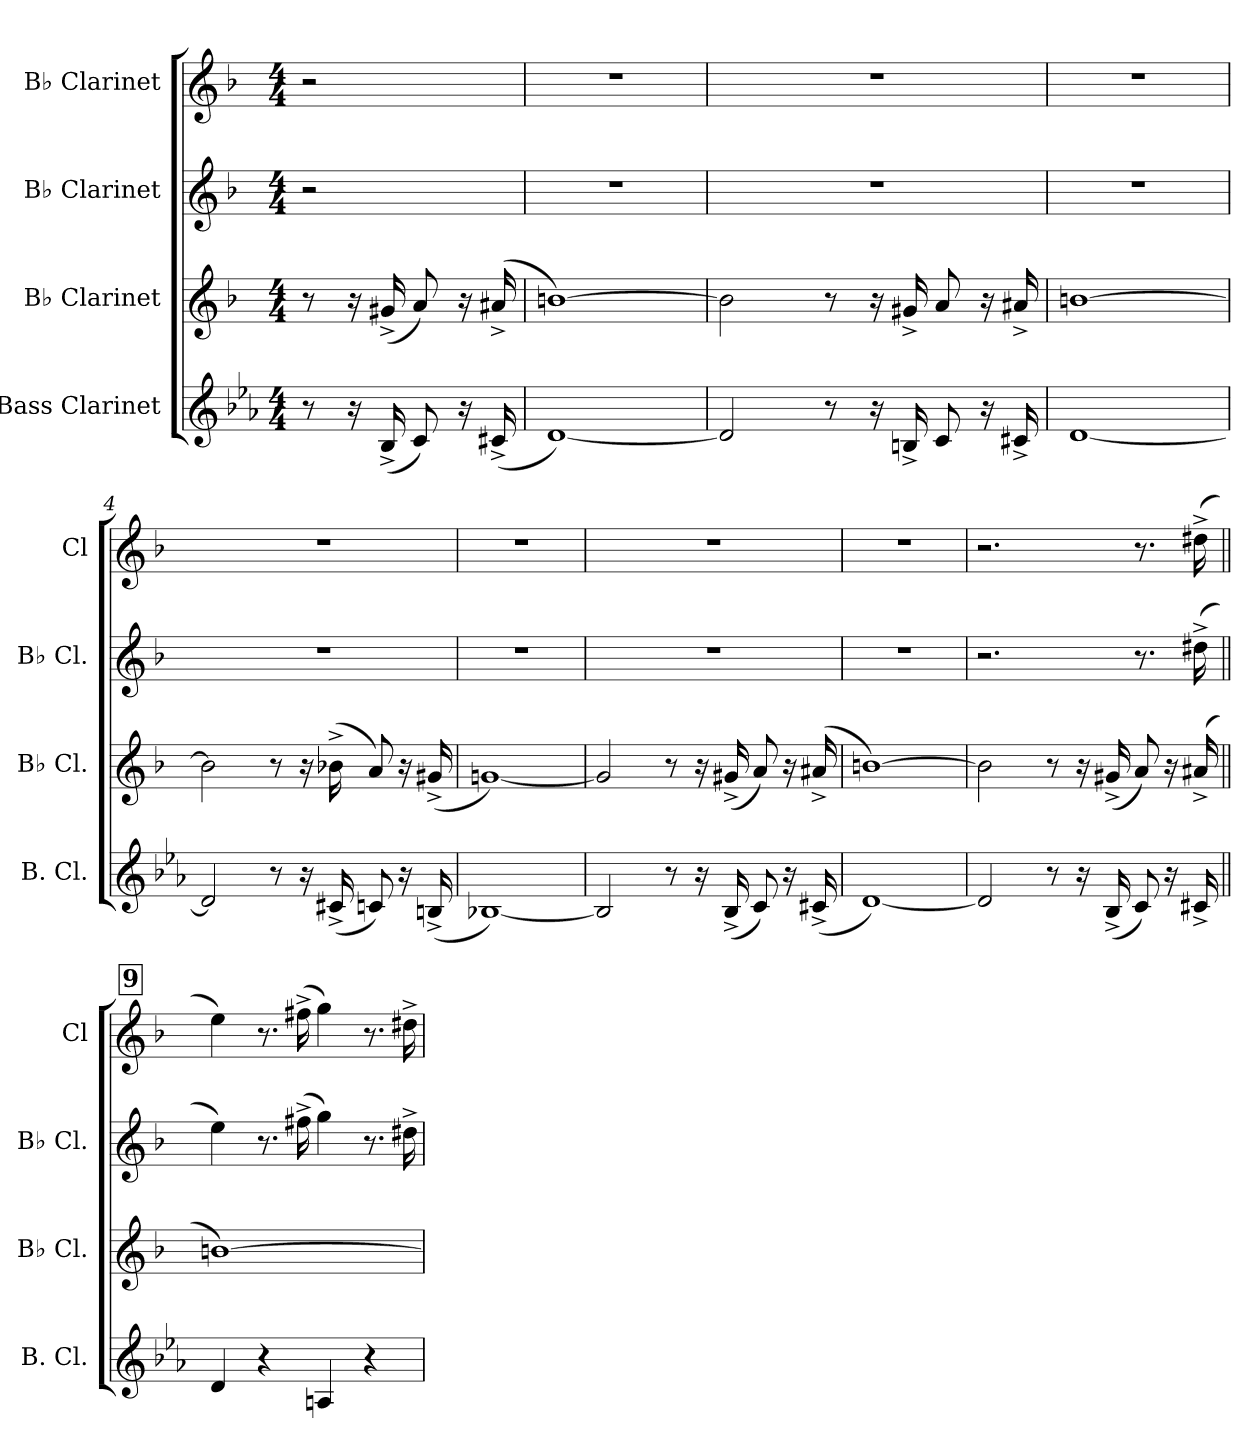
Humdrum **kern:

**kern	**kern	**kern	**kern
*part4	*part3	*part2	*part1
*staff4	*staff3	*staff2	*staff1
*I"Bass Clarinet	*I"B♭ Clarinet	*I"B♭ Clarinet	*I"B♭ Clarinet
*I'B. Cl.	*I'B♭ Cl.	*I'B♭ Cl.	*I'Cl
*clefG2	*clefG2	*clefG2	*clefG2
*ITrd8c14	*ITrd1c2	*ITrd1c2	*ITrd1c2
*k[b-e-a-]	*k[b-e-a-]	*k[b-e-a-]	*k[b-e-a-]
*M4/4	*M4/4	*M4/4	*M4/4
=	=	=	=
8r	8r	2r	2r
16r	16r	.	.
(16BB-^/	(16f#X^/	.	.
8C/)	8g/)	.	.
16r	16r	.	.
(16C#X^/	(16g#X^/	.	.
=1	=1	=1	=1
[1D)	[1an)	1r	1r
=2	=2	=2	=2
2D/]	2a\]	1r	1r
8r	8r	.	.
16r	16r	.	.
16BBn^/	16f#X^/	.	.
8C/	8g/	.	.
16r	16r	.	.
16C#X^/	16g#X^/	.	.
=3	=3	=3	=3
[1D	[1an	1r	1r
=4	=4	=4	=4
2D/]	2a\]	1r	1r
8r	8r	.	.
16r	16r	.	.
(16C#X^/	(16a-X^\	.	.
8Cn/)	8g/)	.	.
16r	16r	.	.
(16BBn^/	(16f#X^/	.	.
=5	=5	=5	=5
[1BB-X)	[1fn)	1r	1r
!!LO:LB:g=z
=6	=6	=6	=6
2BB-/]	2f/]	1r	1r
8r	8r	.	.
16r	16r	.	.
(16BB-^/	(16f#X^/	.	.
8C/)	8g/)	.	.
16r	16r	.	.
(16C#X^/	(16g#X^/	.	.
=7	=7	=7	=7
[1D)	[1an)	1r	1r
=8	=8	=8	=8
2D/]	2a\]	2.r	2.r
8r	8r	.	.
16r	16r	.	.
(16BB-^/	(16f#X^/	.	.
8C/)	8g/)	8.r	8.r
16r	16r	.	.
16C#X^/	(16g#X^/	(16cc#X^\	(16cc#X^\
!!LO:REH:place=s1:a:B:fs=14:t=9
=9||	=9||	=9||	=9||
4D/	[1an)	4dd\)	4dd\)
4r	.	8.r	8.r
.	.	(16een^\	(16een^\
4AAn/	.	4ff\)	4ff\)
4r	.	8.r	8.r
.	.	16cc#X^\	16cc#X^\
=	=	=	=
*-	*-	*-	*-
